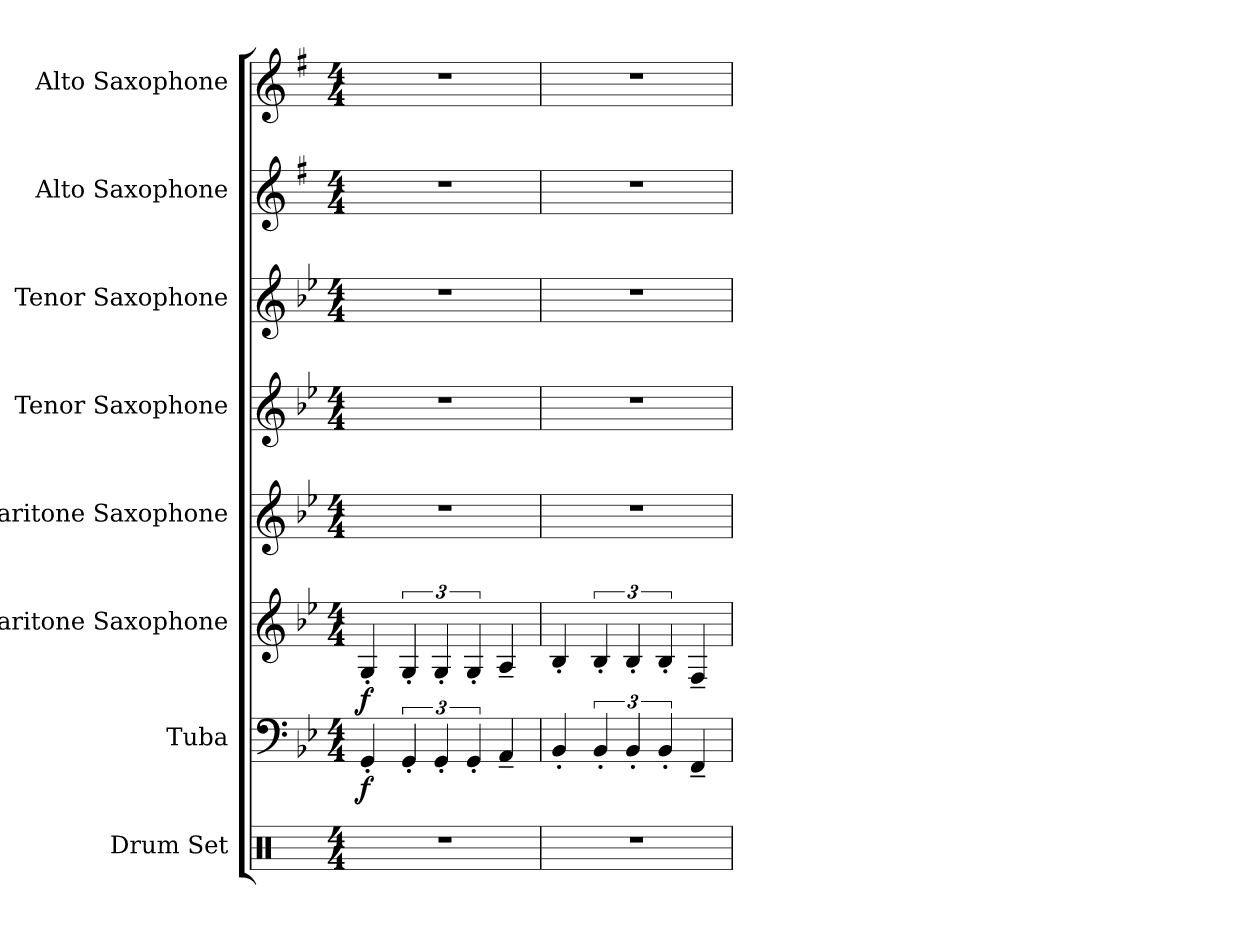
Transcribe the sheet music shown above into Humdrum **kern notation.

**kern	**kern	**dynam	**kern	**dynam	**kern	**kern	**kern	**kern	**kern
*part8	*part7	*part7	*part6	*part6	*part5	*part4	*part3	*part2	*part1
*staff8	*staff7	*staff7	*staff6	*staff6	*staff5	*staff4	*staff3	*staff2	*staff1
*I"Drum Set	*I"Tuba	*	*I"Baritone Saxophone	*	*I"Baritone Saxophone	*I"Tenor Saxophone	*I"Tenor Saxophone	*I"Alto Saxophone	*I"Alto Saxophone
*I'Drs.	*I'Tba.	*	*I'Bar. Sax.	*	*I'Bar. Sax.	*I'T. Sax.	*I'T. Sax.	*I'A. Sax.	*I'A. Sax.
*clefX	*clefF4	*	*clefG2	*	*clefG2	*clefG2	*clefG2	*clefG2	*clefG2
*	*	*	*ITrd12c21	*	*ITrd12c21	*ITrd8c14	*ITrd8c14	*ITrd5c9	*ITrd5c9
*k[]	*k[b-e-]	*	*k[b-e-]	*	*k[b-e-]	*k[b-e-]	*k[b-e-]	*k[b-e-]	*k[b-e-]
*M4/4	*M4/4	*	*M4/4	*	*M4/4	*M4/4	*M4/4	*M4/4	*M4/4
*MM110	*MM110	*	*MM110	*	*MM110	*MM110	*MM110	*MM110	*MM110
=1	=1	=1	=1	=1	=1	=1	=1	=1	=1
!	!	!LO:DY:b	!	!LO:DY:b	!	!	!	!	!
1r	4GG'/	f	4GG'/	f	1r	1r	1r	1r	1r
.	6GG'/	.	6GG'/	.	.	.	.	.	.
.	6GG'/	.	6GG'/	.	.	.	.	.	.
.	6GG'/	.	6GG'/	.	.	.	.	.	.
.	4AA~/	.	4AA~/	.	.	.	.	.	.
=2	=2	=2	=2	=2	=2	=2	=2	=2	=2
1r	4BB-'/	.	4BB-'/	.	1r	1r	1r	1r	1r
.	6BB-'/	.	6BB-'/	.	.	.	.	.	.
.	6BB-'/	.	6BB-'/	.	.	.	.	.	.
.	6BB-'/	.	6BB-'/	.	.	.	.	.	.
.	4FF~/	.	4FF~/	.	.	.	.	.	.
=	=	=	=	=	=	=	=	=	=
*-	*-	*-	*-	*-	*-	*-	*-	*-	*-
